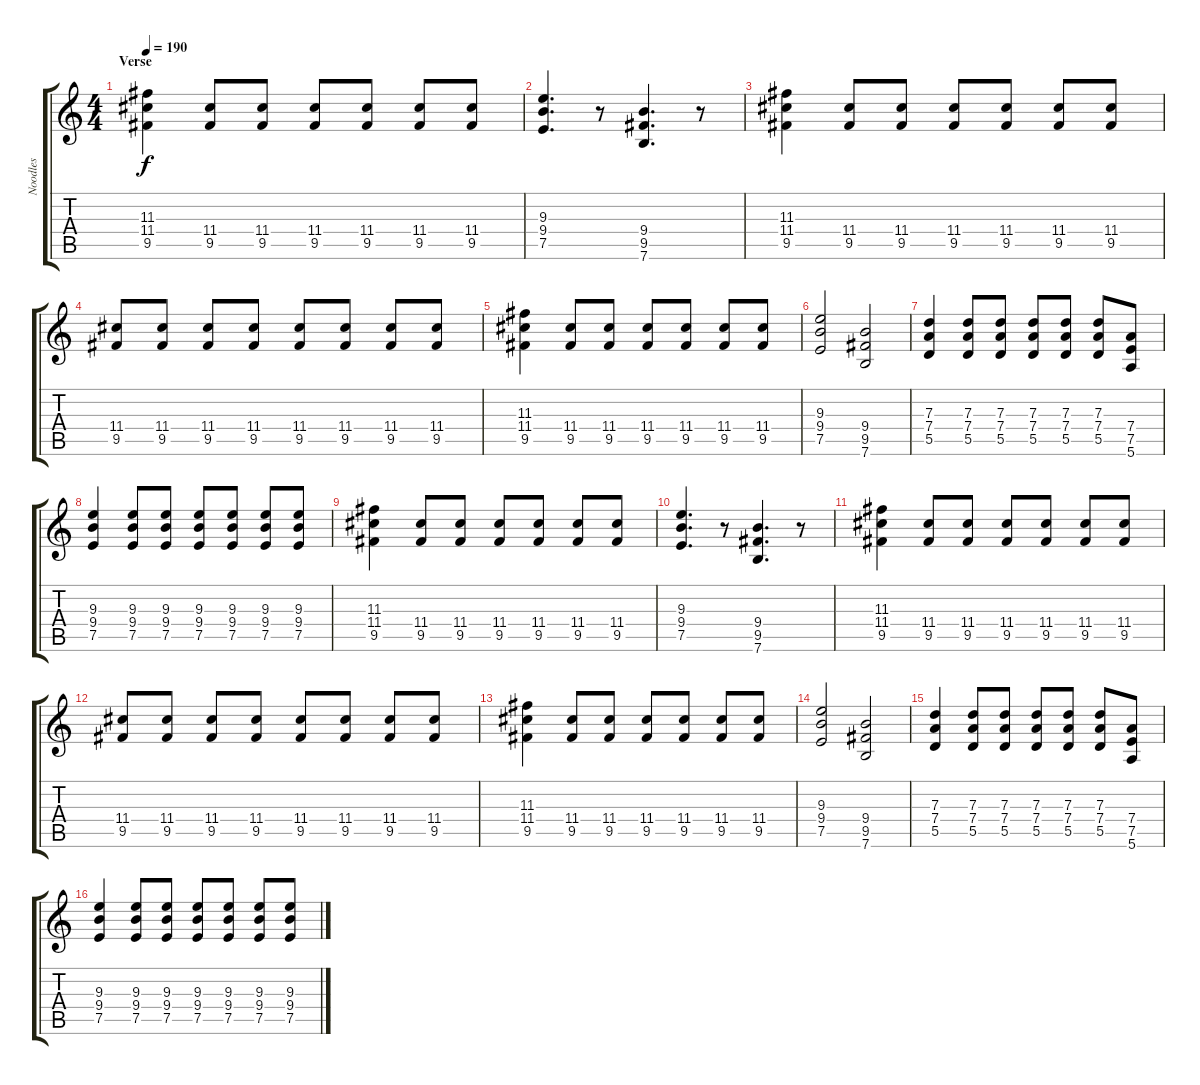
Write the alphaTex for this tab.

\track ("Noodles" "Noodles") {instrument distortionguitar}
\staff {score tabs}
\tuning (E4 B3 G3 D3 A2 E2) {hide}
\ts (4 4)
\section ("" "Verse")
\tempo 190
\clef g2
\ks c
(11.3 11.4 9.5).4{dy f} (11.4 9.5).8 (11.4 9.5).8 (11.4 9.5).8 (11.4 9.5).8 (11.4 9.5).8 (11.4 9.5).8 |
(9.3 9.4 7.5).4{d} r.8 (9.4 9.5 7.6).4{d} r.8 |
(11.3 11.4 9.5).4 (11.4 9.5).8 (11.4 9.5).8 (11.4 9.5).8 (11.4 9.5).8 (11.4 9.5).8 (11.4 9.5).8 |
(11.4 9.5).8 (11.4 9.5).8 (11.4 9.5).8 (11.4 9.5).8 (11.4 9.5).8 (11.4 9.5).8 (11.4 9.5).8 (11.4 9.5).8 |
(11.3 11.4 9.5).4 (11.4 9.5).8 (11.4 9.5).8 (11.4 9.5).8 (11.4 9.5).8 (11.4 9.5).8 (11.4 9.5).8 |
(9.3 9.4 7.5).2 (9.4 9.5 7.6).2 |
(7.3 7.4 5.5).4 (7.3 7.4 5.5).8 (7.3 7.4 5.5).8 (7.3 7.4 5.5).8 (7.3 7.4 5.5).8 (7.3 7.4 5.5).8 (7.4 7.5 5.6).8 |
(9.3 9.4 7.5).4 (9.3 9.4 7.5).8 (9.3 9.4 7.5).8 (9.3 9.4 7.5).8 (9.3 9.4 7.5).8 (9.3 9.4 7.5).8 (9.3 9.4 7.5).8 |
(11.3 11.4 9.5).4 (11.4 9.5).8 (11.4 9.5).8 (11.4 9.5).8 (11.4 9.5).8 (11.4 9.5).8 (11.4 9.5).8 |
(9.3 9.4 7.5).4{d} r.8 (9.4 9.5 7.6).4{d} r.8 |
(11.3 11.4 9.5).4 (11.4 9.5).8 (11.4 9.5).8 (11.4 9.5).8 (11.4 9.5).8 (11.4 9.5).8 (11.4 9.5).8 |
(11.4 9.5).8 (11.4 9.5).8 (11.4 9.5).8 (11.4 9.5).8 (11.4 9.5).8 (11.4 9.5).8 (11.4 9.5).8 (11.4 9.5).8 |
(11.3 11.4 9.5).4 (11.4 9.5).8 (11.4 9.5).8 (11.4 9.5).8 (11.4 9.5).8 (11.4 9.5).8 (11.4 9.5).8 |
(9.3 9.4 7.5).2 (9.4 9.5 7.6).2 |
(7.3 7.4 5.5).4 (7.3 7.4 5.5).8 (7.3 7.4 5.5).8 (7.3 7.4 5.5).8 (7.3 7.4 5.5).8 (7.3 7.4 5.5).8 (7.4 7.5 5.6).8 |
(9.3 9.4 7.5).4 (9.3 9.4 7.5).8 (9.3 9.4 7.5).8 (9.3 9.4 7.5).8 (9.3 9.4 7.5).8 (9.3 9.4 7.5).8 (9.3 9.4 7.5).8
